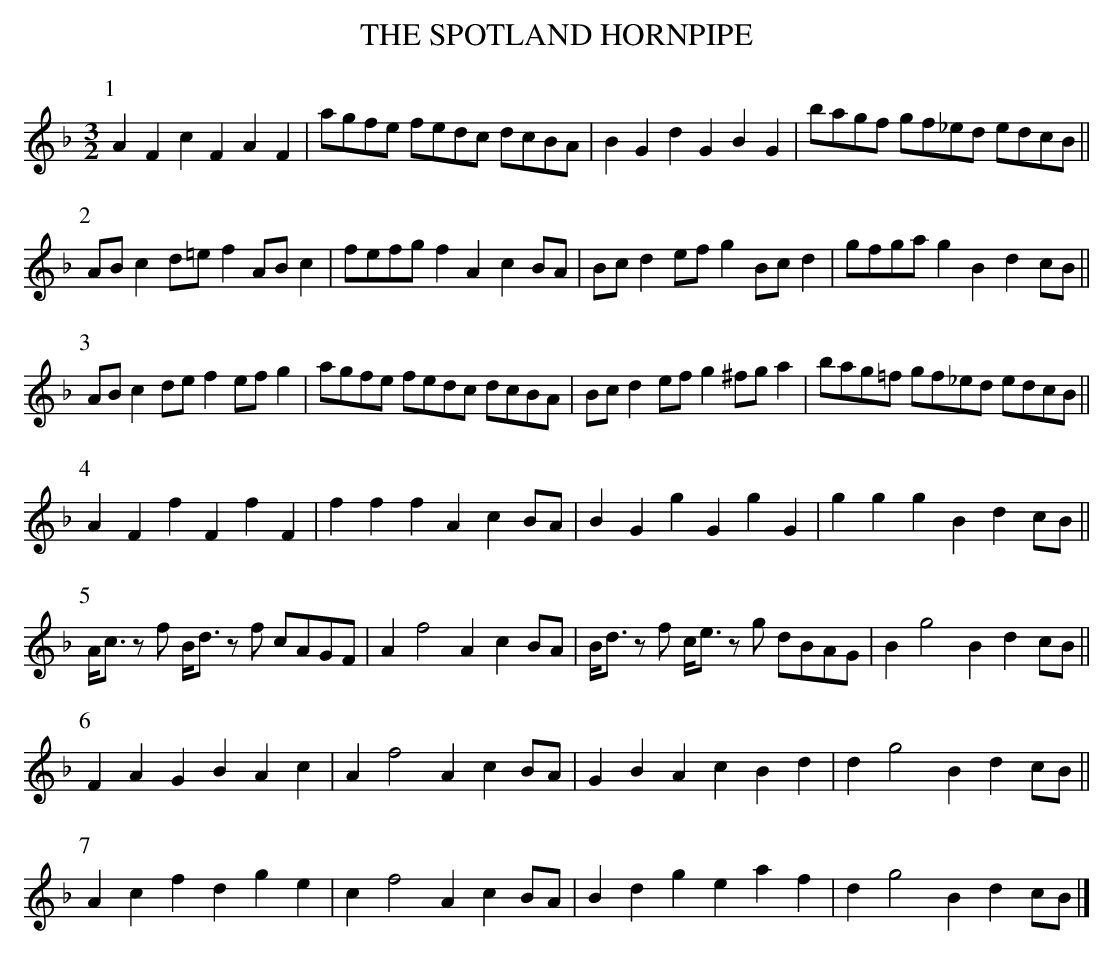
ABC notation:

X:1
T:THE SPOTLAND HORNPIPE
M:3/2
L:1/8
K:F
P:1
A2 F2 c2 F2 A2 F2 | agfe fedc  dcBA |\
B2 G2 d2 G2 B2 G2 | bagf gf_ed edcB ||
P:2
AB c2 d=e f2 AB c2 | fefg f2 A2 c2 BA |\
Bc d2 ef  g2 Bc d2 | gfga g2 B2 d2 cB ||
P:3
AB c2 de  f2 ef g2 | agfe fedc   dcBA |\
Bc d2 ef g2 ^fg a2 | bag=f gf_ed edcB ||
P:4
A2 F2 f2 F2  f2 F2 | f2 f2 f2 A2 c2 BA |\
B2 G2 g2 G2  g2 G2 | g2 g2 g2 B2 d2 cB ||
P:5
A<c z f B<d z f cAGF|A2 f4 A2 c2 BA |\
B<d z f c<e z g dBAG|B2 g4 B2 d2 cB ||
P:6
F2 A2 G2 B2 A2 c2  | A2 f4 A2 c2 BA |\
G2 B2 A2 c2 B2 d2  | d2 g4 B2 d2 cB ||
P:7
A2 c2 f2 d2 g2 e2  | c2 f4 A2 c2 BA |\
B2 d2 g2 e2 a2 f2  | d2 g4 B2 d2 cB |]
